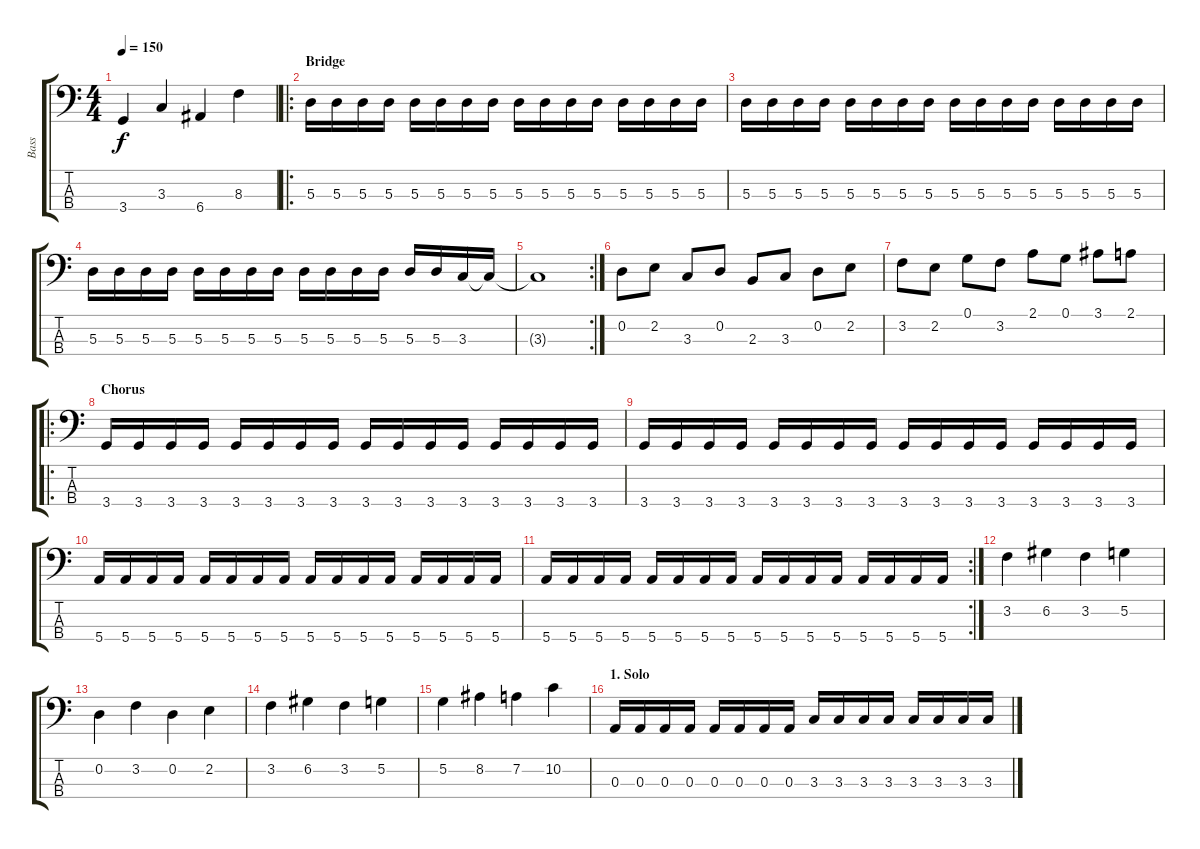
\track ("Bass" "Bass") {instrument electricbassfinger}
\staff {score tabs}
\tuning (G2 D2 A1 E1) {hide}
\ts (4 4)
\tempo 150
\clef f4
\ks c
3.4.4{dy f} 3.3.4 6.4.4 8.3.4 |
\ro
\section ("" "Bridge")
5.3.16 5.3.16 5.3.16 5.3.16 5.3.16 5.3.16 5.3.16 5.3.16 5.3.16 5.3.16 5.3.16 5.3.16 5.3.16 5.3.16 5.3.16 5.3.16 |
5.3.16 5.3.16 5.3.16 5.3.16 5.3.16 5.3.16 5.3.16 5.3.16 5.3.16 5.3.16 5.3.16 5.3.16 5.3.16 5.3.16 5.3.16 5.3.16 |
5.3.16 5.3.16 5.3.16 5.3.16 5.3.16 5.3.16 5.3.16 5.3.16 5.3.16 5.3.16 5.3.16 5.3.16 5.3.16 5.3.16 3.3.16 3.3{t}.16 |
\rc 2
3.3{t}.1 |
0.2.8 2.2.8 3.3.8 0.2.8 2.3.8 3.3.8 0.2.8 2.2.8 |
3.2.8 2.2.8 0.1.8 3.2.8 2.1.8 0.1.8 3.1.8 2.1.8 |
\ro
\section ("" "Chorus")
3.4.16 3.4.16 3.4.16 3.4.16 3.4.16 3.4.16 3.4.16 3.4.16 3.4.16 3.4.16 3.4.16 3.4.16 3.4.16 3.4.16 3.4.16 3.4.16 |
3.4.16 3.4.16 3.4.16 3.4.16 3.4.16 3.4.16 3.4.16 3.4.16 3.4.16 3.4.16 3.4.16 3.4.16 3.4.16 3.4.16 3.4.16 3.4.16 |
5.4.16 5.4.16 5.4.16 5.4.16 5.4.16 5.4.16 5.4.16 5.4.16 5.4.16 5.4.16 5.4.16 5.4.16 5.4.16 5.4.16 5.4.16 5.4.16 |
\rc 2
5.4.16 5.4.16 5.4.16 5.4.16 5.4.16 5.4.16 5.4.16 5.4.16 5.4.16 5.4.16 5.4.16 5.4.16 5.4.16 5.4.16 5.4.16 5.4.16 |
3.2.4 6.2.4 3.2.4 5.2.4 |
0.2.4 3.2.4 0.2.4 2.2.4 |
3.2.4 6.2.4 3.2.4 5.2.4 |
5.2.4 8.2.4 7.2.4 10.2.4 |
\section ("" "1. Solo")
0.3.16 0.3.16 0.3.16 0.3.16 0.3.16 0.3.16 0.3.16 0.3.16 3.3.16 3.3.16 3.3.16 3.3.16 3.3.16 3.3.16 3.3.16 3.3.16
